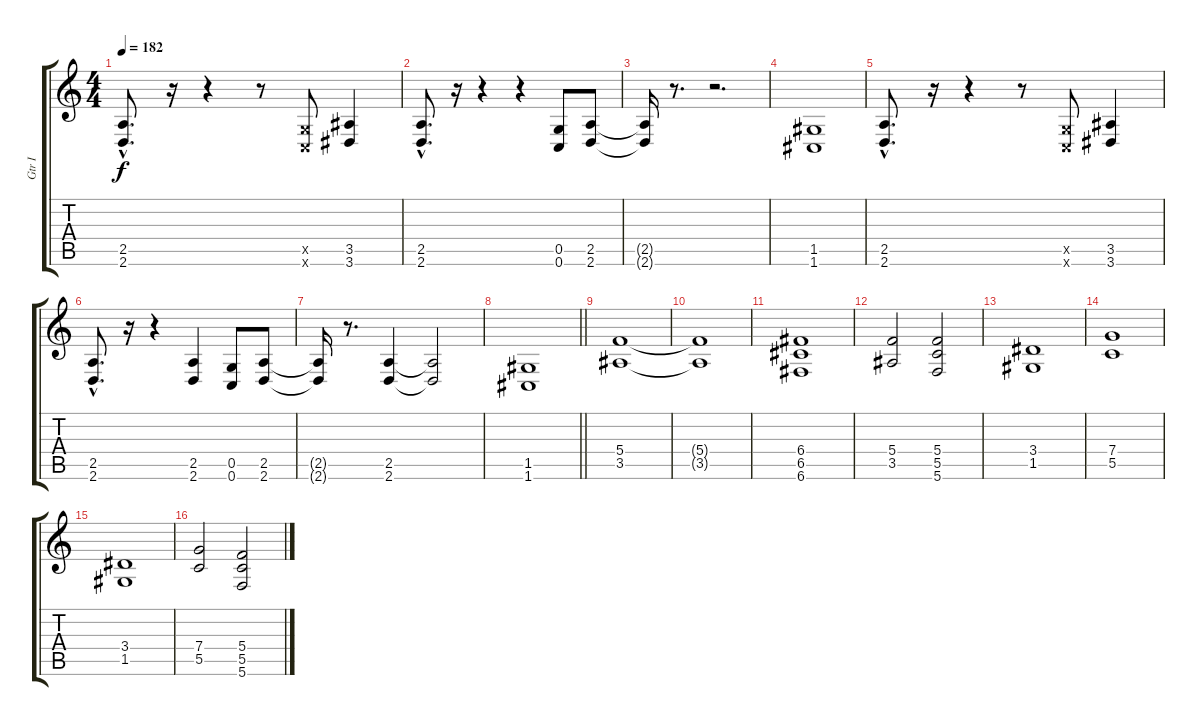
\track ("Gtr I" "Gtr I") {instrument distortionguitar}
\staff {score tabs}
\tuning (D4 A3 F3 C3 G2 C2) {hide}
\ts (4 4)
\tempo 182
\clef g2
\ks c
(2.5{hac} 2.6{hac}).8{d dy f} r.16 r.4 r.8 (0.5{x} 0.6{x}).8 (3.5 3.6).4 |
(2.5{hac} 2.6{hac}).8{d} r.16 r.4 r.4 (0.5 0.6).8 (2.5 2.6).8 |
(2.5{t} 2.6{t}).16 r.8{d} r.2{d} |
(1.5 1.6).1 |
(2.5{hac} 2.6{hac}).8{d} r.16 r.4 r.8 (0.5{x} 0.6{x}).8 (3.5 3.6).4 |
(2.5{hac} 2.6{hac}).8{d} r.16 r.4 (2.5 2.6).4 (0.5 0.6).8 (2.5 2.6).8 |
(2.5{t} 2.6{t}).16 r.8{d} (2.5 2.6).4 (2.5{t} 2.6{t}).2 |
\barLineRight lightlight
(1.5 1.6).1 |
(5.4 3.5).1 |
(5.4{t} 3.5{t}).1 |
(6.4 6.5 6.6).1 |
(5.4 3.5).2 (5.4 5.5 5.6).2 |
(3.4 1.5).1 |
(7.4 5.5).1 |
(3.4 1.5).1 |
(7.4 5.5).2 (5.4 5.5 5.6).2
